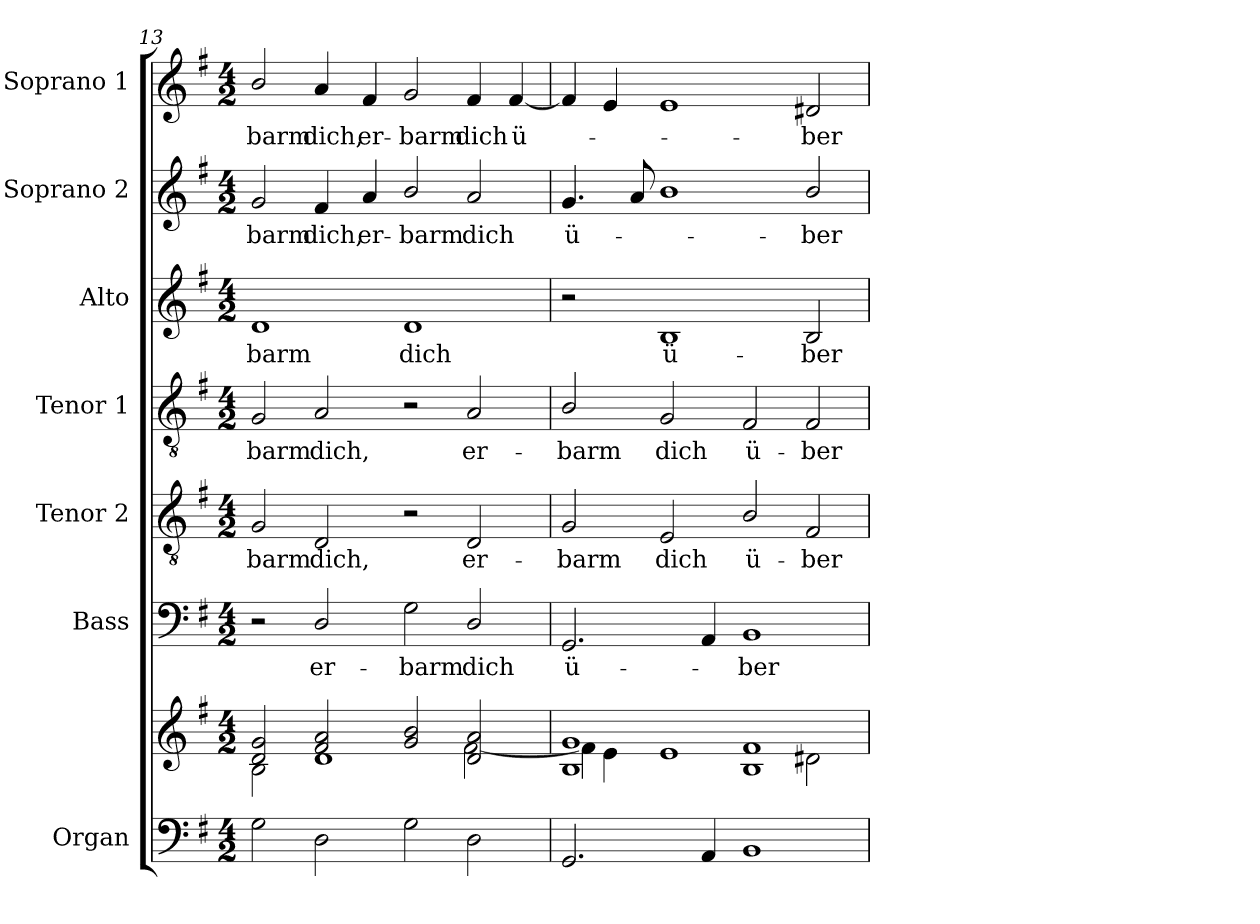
**kern	**kern	**kern	**text	**kern	**text	**kern	**text	**kern	**text	**kern	**text	**kern	**text
*part7	*part7	*part6	*part6	*part5	*part5	*part4	*part4	*part3	*part3	*part2	*part2	*part1	*part1
*staff8	*staff7	*staff6	*staff6	*staff5	*staff5	*staff4	*staff4	*staff3	*staff3	*staff2	*staff2	*staff1	*staff1
*I"Organ	*	*I"Bass	*	*I"Tenor 2	*	*I"Tenor 1	*	*I"Alto	*	*I"Soprano 2	*	*I"Soprano 1	*
*I'Org.	*	*I'B.	*	*I'T.2	*	*I'T.1	*	*I'A.	*	*I'S.2	*	*I'S.1	*
*clefF4	*clefG2	*clefF4	*	*clefGv2	*	*clefGv2	*	*clefG2	*	*clefG2	*	*clefG2	*
*	*	*	*	*ITrd7c12	*	*ITrd7c12	*	*	*	*	*	*	*
*k[f#]	*k[f#]	*k[f#]	*	*k[f#]	*	*k[f#]	*	*k[f#]	*	*k[f#]	*	*k[f#]	*
*G:	*G:	*G:	*	*G:	*	*G:	*	*G:	*	*G:	*	*G:	*
*M4/2	*M4/2	*M4/2	*	*M4/2	*	*M4/2	*	*M4/2	*	*M4/2	*	*M4/2	*
=13	=13	=13	=13	=13	=13	=13	=13	=13	=13	=13	=13	=13	=13
*	*^	*	*	*	*	*	*	*	*	*	*	*	*
!	!	!	!	!	!	!LO:LY:b:color=#000000	!	!	!	!	!	!	!	!
!	!	!	!	!	!	!	!	!LO:LY:b:color=#000000	!	!	!	!	!	!
!	!	!	!	!	!	!	!	!	!	!LO:LY:b:color=#000000	!	!	!	!
!	!	!	!	!	!	!	!	!	!	!	!	!LO:LY:b:color=#000000	!	!
!	!	!	!	!	!	!	!	!	!	!	!	!	!	!LO:LY:b:color=#000000
2Gi\	2di/ 2gi	2Bi\	2r	.	2GGi/	-barm	2GGi/	-barm	1di	-barm	2gi/	-barm	2bi/	-barm
!	!	!	!	!LO:LY:b:color=#000000	!	!	!	!	!	!	!	!	!	!
!	!	!	!	!	!	!LO:LY:b:color=#000000	!	!	!	!	!	!	!	!
!	!	!	!	!	!	!	!	!LO:LY:b:color=#000000	!	!	!	!	!	!
!	!	!	!	!	!	!	!	!	!	!	!	!LO:LY:b:color=#000000	!	!
!	!	!	!	!	!	!	!	!	!	!	!	!	!	!LO:LY:b:color=#000000
2Di\	2f#i/ 2ai	1di	2Di/	er-	2DDi/	dich,	2AAi/	dich,	.	.	4f#i/	dich,	4ai/	dich,
!	!	!	!	!	!	!	!	!	!	!	!	!LO:LY:b:color=#000000	!	!
!	!	!	!	!	!	!	!	!	!	!	!	!	!	!LO:LY:b:color=#000000
.	.	.	.	.	.	.	.	.	.	.	4ai/	er-	4f#i/	er-
!	!	!	!	!LO:LY:b:color=#000000	!	!	!	!	!	!	!	!	!	!
!	!	!	!	!	!	!	!	!	!	!LO:LY:b:color=#000000	!	!	!	!
!	!	!	!	!	!	!	!	!	!	!	!	!LO:LY:b:color=#000000	!	!
!	!	!	!	!	!	!	!	!	!	!	!	!	!	!LO:LY:b:color=#000000
2Gi\	2gi/ 2bi	.	2Gi\	-barm	2r	.	2r	.	1di	dich	2bi/	-barm	2gi/	-barm
!	!	!	!	!LO:LY:b:color=#000000	!	!	!	!	!	!	!	!	!	!
!	!	!	!	!	!	!LO:LY:b:color=#000000	!	!	!	!	!	!	!	!
!	!	!	!	!	!	!	!	!LO:LY:b:color=#000000	!	!	!	!	!	!
!	!	!	!	!	!	!	!	!	!	!	!	!LO:LY:b:color=#000000	!	!
!	!	!	!	!	!	!	!	!	!	!	!	!	!	!LO:LY:b:color=#000000
2Di\	2di/ 2ai	[2f#i\	2Di/	dich	2DDi/	er-	2AAi/	er-	.	.	2ai/	dich	4f#i/	dich
!	!	!	!	!	!	!	!	!	!	!	!	!	!	!LO:LY:b:color=#000000
.	.	.	.	.	.	.	.	.	.	.	.	.	[4f#i/	ü-
=14	=14	=14	=14	=14	=14	=14	=14	=14	=14	=14	=14	=14	=14	=14
!	!	!	!	!LO:LY:b:color=#000000	!	!	!	!	!	!	!	!	!	!
!	!	!	!	!	!	!LO:LY:b:color=#000000	!	!	!	!	!	!	!	!
!	!	!	!	!	!	!	!	!LO:LY:b:color=#000000	!	!	!	!	!	!
!	!	!	!	!	!	!	!	!	!	!	!	!LO:LY:b:color=#000000	!	!
2.GGi/	1Bi 1gi	4f#i\]	2.GGi/	ü-	2GGi/	-barm	2BBi/	-barm	2r	.	4.gi/	ü-	4f#i/]	.
.	.	4ei\	.	.	.	.	.	.	.	.	.	.	4ei/	.
.	.	.	.	.	.	.	.	.	.	.	8ai/	.	.	.
!	!	!	!	!	!	!LO:LY:b:color=#000000	!	!	!	!	!	!	!	!
!	!	!	!	!	!	!	!	!LO:LY:b:color=#000000	!	!	!	!	!	!
!	!	!	!	!	!	!	!	!	!	!LO:LY:b:color=#000000	!	!	!	!
.	.	1ei	.	.	2EEi/	dich	2GGi/	dich	1Bi	ü-	1bi	.	1ei	.
4AAi/	.	.	4AAi/	.	.	.	.	.	.	.	.	.	.	.
!	!	!	!	!LO:LY:b:color=#000000	!	!	!	!	!	!	!	!	!	!
!	!	!	!	!	!	!LO:LY:b:color=#000000	!	!	!	!	!	!	!	!
!	!	!	!	!	!	!	!	!LO:LY:b:color=#000000	!	!	!	!	!	!
1BBi	1Bi 1f#i	.	1BBi	-ber	2BBi/	ü-	2FF#i/	ü-	.	.	.	.	.	.
!	!	!	!	!	!	!LO:LY:b:color=#000000	!	!	!	!	!	!	!	!
!	!	!	!	!	!	!	!	!LO:LY:b:color=#000000	!	!	!	!	!	!
!	!	!	!	!	!	!	!	!	!	!LO:LY:b:color=#000000	!	!	!	!
!	!	!	!	!	!	!	!	!	!	!	!	!LO:LY:b:color=#000000	!	!
!	!	!	!	!	!	!	!	!	!	!	!	!	!	!LO:LY:b:color=#000000
.	.	2d#Xi\	.	.	2FF#i/	-ber	2FF#i/	-ber	2Bi/	-ber	2bi/	-ber	2d#Xi/	-ber
*	*v	*v	*	*	*	*	*	*	*	*	*	*	*	*
=	=	=	=	=	=	=	=	=	=	=	=	=	=
*-	*-	*-	*-	*-	*-	*-	*-	*-	*-	*-	*-	*-	*-
